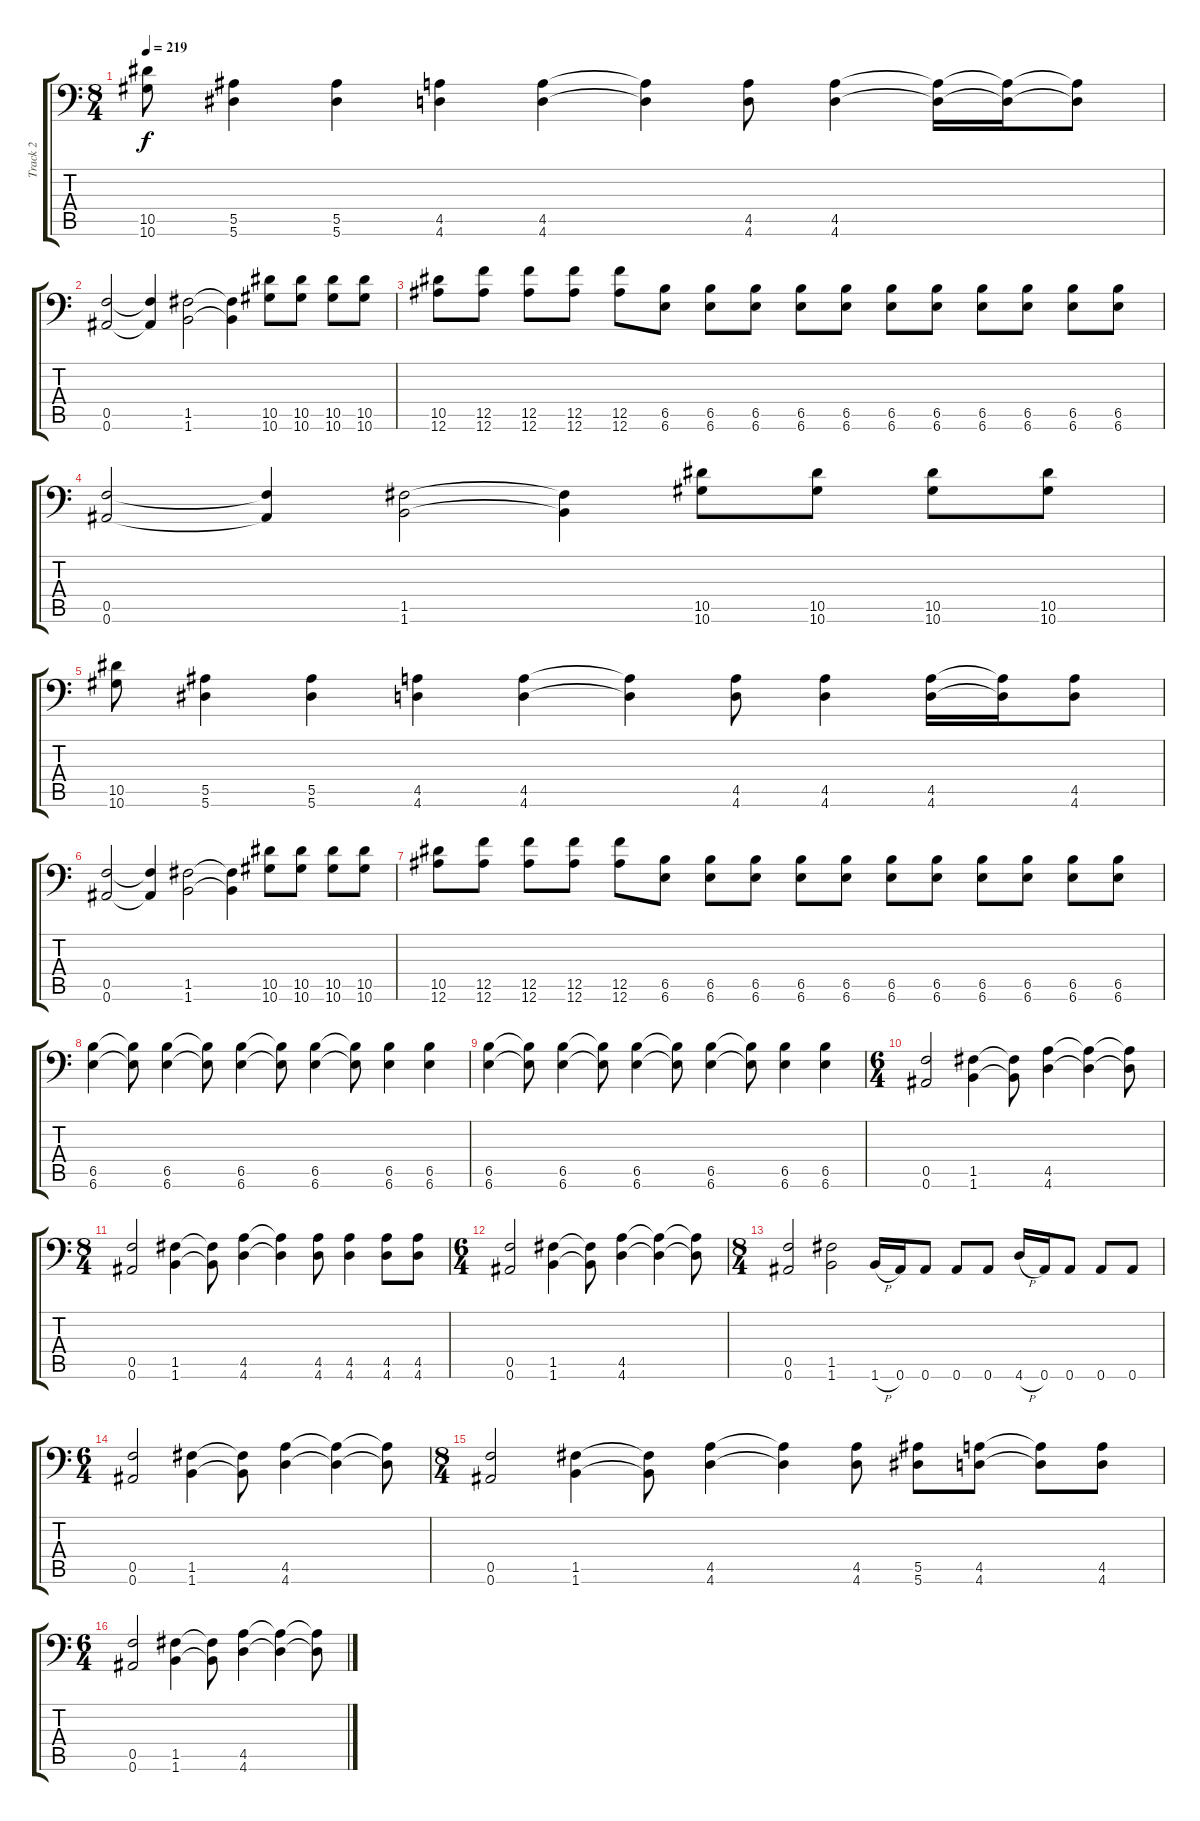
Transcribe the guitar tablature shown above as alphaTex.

\track ("Track 2" "Track 2") {instrument distortionguitar}
\staff {score tabs}
\tuning (C4 G3 Eb3 Bb2 F2 Bb1) {hide}
\ts (8 4)
\tempo 219
\clef f4
\ks c
(10.5 10.6).8{dy f} (5.5 5.6).4 (5.5 5.6).4 (4.5 4.6).4 (4.5 4.6).4 (4.5{t} 4.6{t}).4 (4.5 4.6).8 (4.5 4.6).4 (4.5{t} 4.6{t}).16 (4.5{t} 4.6{t}).16 (4.5{t} 4.6{t}).8 |
(0.5 0.6).2 (0.5{t} 0.6{t}).4 (1.5 1.6).2 (1.5{t} 1.6{t}).4 (10.5 10.6).8 (10.5 10.6).8 (10.5 10.6).8 (10.5 10.6).8 |
(10.5 12.6).8 (12.5 12.6).8 (12.5 12.6).8 (12.5 12.6).8 (12.5 12.6).8 (6.5 6.6).8 (6.5 6.6).8 (6.5 6.6).8 (6.5 6.6).8 (6.5 6.6).8 (6.5 6.6).8 (6.5 6.6).8 (6.5 6.6).8 (6.5 6.6).8 (6.5 6.6).8 (6.5 6.6).8 |
(0.5 0.6).2 (0.5{t} 0.6{t}).4 (1.5 1.6).2 (1.5{t} 1.6{t}).4 (10.5 10.6).8 (10.5 10.6).8 (10.5 10.6).8 (10.5 10.6).8 |
(10.5 10.6).8 (5.5 5.6).4 (5.5 5.6).4 (4.5 4.6).4 (4.5 4.6).4 (4.5{t} 4.6{t}).4 (4.5 4.6).8 (4.5 4.6).4 (4.5 4.6).16 (4.5{t} 4.6{t}).16 (4.5 4.6).8 |
(0.5 0.6).2 (0.5{t} 0.6{t}).4 (1.5 1.6).2 (1.5{t} 1.6{t}).4 (10.5 10.6).8 (10.5 10.6).8 (10.5 10.6).8 (10.5 10.6).8 |
(10.5 12.6).8 (12.5 12.6).8 (12.5 12.6).8 (12.5 12.6).8 (12.5 12.6).8 (6.5 6.6).8 (6.5 6.6).8 (6.5 6.6).8 (6.5 6.6).8 (6.5 6.6).8 (6.5 6.6).8 (6.5 6.6).8 (6.5 6.6).8 (6.5 6.6).8 (6.5 6.6).8 (6.5 6.6).8 |
(6.5 6.6).4 (6.5{t} 6.6{t}).8 (6.5 6.6).4 (6.5{t} 6.6{t}).8 (6.5 6.6).4 (6.5{t} 6.6{t}).8 (6.5 6.6).4 (6.5{t} 6.6{t}).8 (6.5 6.6).4 (6.5 6.6).4 |
(6.5 6.6).4 (6.5{t} 6.6{t}).8 (6.5 6.6).4 (6.5{t} 6.6{t}).8 (6.5 6.6).4 (6.5{t} 6.6{t}).8 (6.5 6.6).4 (6.5{t} 6.6{t}).8 (6.5 6.6).4 (6.5 6.6).4 |
\ts (6 4)
(0.5 0.6).2 (1.5 1.6).4 (1.5{t} 1.6{t}).8 (4.5 4.6).4 (4.5{t} 4.6{t}).4 (4.5{t} 4.6{t}).8 |
\ts (8 4)
(0.5 0.6).2 (1.5 1.6).4 (1.5{t} 1.6{t}).8 (4.5 4.6).4 (4.5{t} 4.6{t}).4 (4.5 4.6).8 (4.5 4.6).4 (4.5 4.6).8 (4.5 4.6).8 |
\ts (6 4)
(0.5 0.6).2 (1.5 1.6).4 (1.5{t} 1.6{t}).8 (4.5 4.6).4 (4.5{t} 4.6{t}).4 (4.5{t} 4.6{t}).8 |
\ts (8 4)
(0.5 0.6).2 (1.5 1.6).2 1.6{h}.16 0.6.16 0.6.8 0.6.8 0.6.8 4.6{h}.16 0.6.16 0.6.8 0.6.8 0.6.8 |
\ts (6 4)
(0.5 0.6).2 (1.5 1.6).4 (1.5{t} 1.6{t}).8 (4.5 4.6).4 (4.5{t} 4.6{t}).4 (4.5{t} 4.6{t}).8 |
\ts (8 4)
(0.5 0.6).2 (1.5 1.6).4 (1.5{t} 1.6{t}).8 (4.5 4.6).4 (4.5{t} 4.6{t}).4 (4.5 4.6).8 (5.5 5.6).8 (4.5 4.6).8 (4.5{t} 4.6{t}).8 (4.5 4.6).8 |
\ts (6 4)
(0.5 0.6).2 (1.5 1.6).4 (1.5{t} 1.6{t}).8 (4.5 4.6).4 (4.5{t} 4.6{t}).4 (4.5{t} 4.6{t}).8
